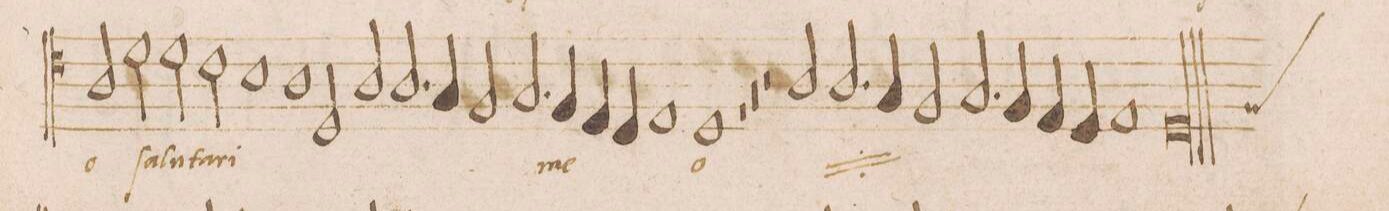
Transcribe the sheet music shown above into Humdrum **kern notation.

**kern	**text
*I"TENOR	*
*clefC4	*
*k[]	*
*met(c|)	*
*M2/1	*
2A/	-o
2d\	ſa-
2d\	-lu-
2c\	-ta-
=33	=33
1B	-ri
1A	.
=34	=34
2D/	.
2A/	.
2.A/	.
4G/	.
=35	=35
2F/	.
2.G/	.
4F/	me-
4E/	.
4D/	.
=36	=36
1E	.
1D	-o
=37	=37
0r	.
=38	=38
1r	.
*	*ij
2r	.
2A/	In
=39	=39
2.A/	De-
4G/	-o
2F/	ſa-
2.G/	-lu-
=40	=40
4F/	-ta-
4E/	.
4D/	-ri
1E	me-
=41	=41
*custos:F	*
0D	-o
*	*Xij
==42	==42
*M2/1	*
*met(c|)	*
*-	*-
